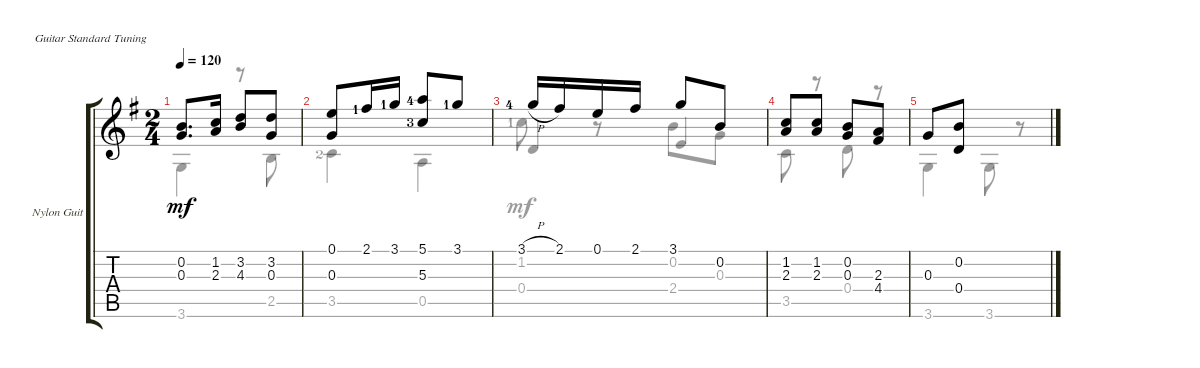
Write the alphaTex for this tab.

\defaultSystemsLayout 4
\bracketExtendMode groupsimilarinstruments
\firstSystemTrackNameOrientation horizontal
\otherSystemsTrackNameOrientation horizontal
\track ("Nylon Guitar" "Nylon Guit") {instrument acousticguitarsteel}
\staff {score tabs}
\tuning (E4 B3 G3 D3 A2 E2)
\voice
\ts (2 4)
\tempo 120
\clef g2
\ks g
(0.2 0.3).8{d dy mf} (1.2 2.3).16 (3.2 4.3).8 (3.2 0.3).8 |
(0.1 0.3).8 2.1{lf 2}.16 3.1{lf 2}.16 (5.1{lf 5} 5.3{lf 4}).8 3.1{lf 2}.8 |
3.1{h lf 5}.16 2.1.16 0.1.16 2.1.16 3.1.8 0.2.8 |
(1.2 2.3).8 (1.2 2.3).8 (0.2 0.3).8 (2.3 4.4).8 |
0.3.8 (0.2 0.4).8
\voice
\clef g2
\ottava regular
\simile none
\ks g
3.6.4{dy mf} r.8 2.5.8 |
3.5{lf 3}.4 0.5.4 |
0.4.4{beam invert} 2.4.4{beam invert} |
3.5.8 r.8 0.4.8 r.8 |
3.6.4 3.6.8 r.8
\voice
\clef g2
\ottava regular
\simile none
\ks g
|
|
1.2{lf 2}.8 r.8 0.2.8 0.3.8 |
|
